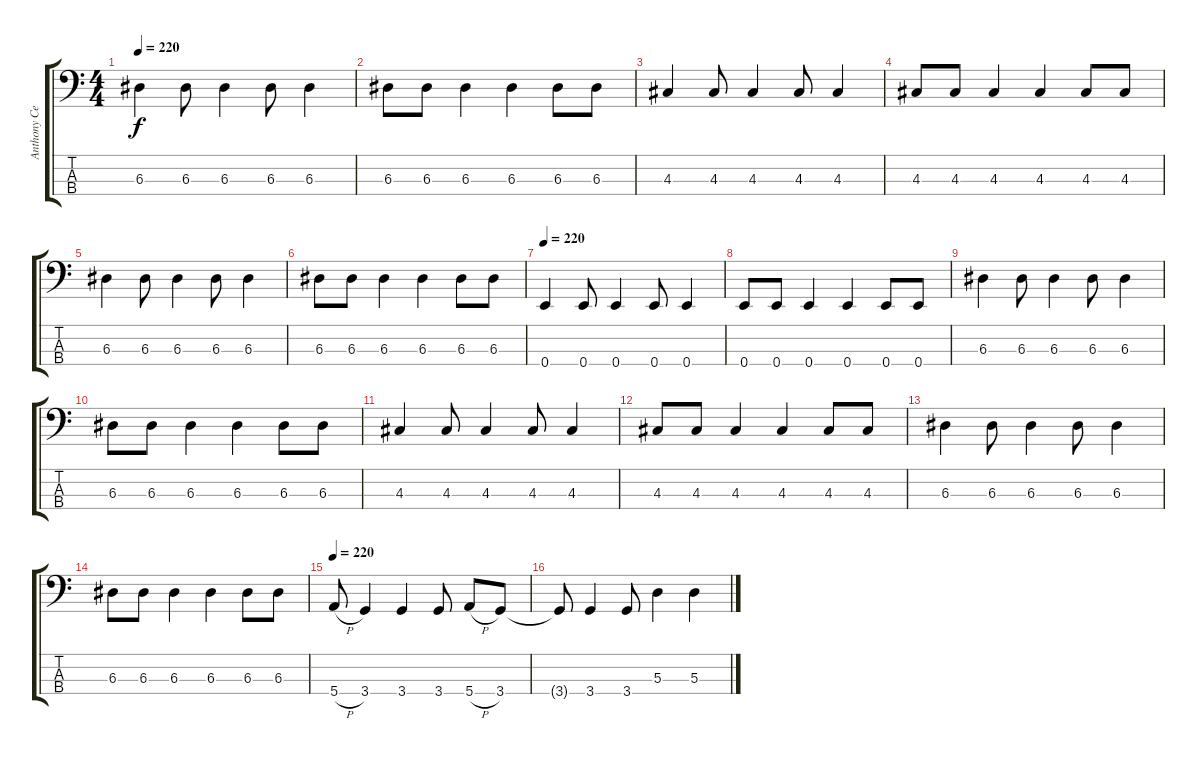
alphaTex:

\track ("Anthony Celestino" "Anthony Ce") {instrument electricbassfinger}
\staff {score tabs}
\tuning (G2 D2 A1 E1) {hide}
\ts (4 4)
\tempo 220
\clef f4
\ks c
6.3.4{dy f} 6.3.8 6.3.4 6.3.8 6.3.4 |
6.3.8 6.3.8 6.3.4 6.3.4 6.3.8 6.3.8 |
4.3.4 4.3.8 4.3.4 4.3.8 4.3.4 |
4.3.8 4.3.8 4.3.4 4.3.4 4.3.8 4.3.8 |
6.3.4 6.3.8 6.3.4 6.3.8 6.3.4 |
6.3.8 6.3.8 6.3.4 6.3.4 6.3.8 6.3.8 |
\tempo 220
0.4.4 0.4.8 0.4.4 0.4.8 0.4.4 |
0.4.8 0.4.8 0.4.4 0.4.4 0.4.8 0.4.8 |
6.3.4 6.3.8 6.3.4 6.3.8 6.3.4 |
6.3.8 6.3.8 6.3.4 6.3.4 6.3.8 6.3.8 |
4.3.4 4.3.8 4.3.4 4.3.8 4.3.4 |
4.3.8 4.3.8 4.3.4 4.3.4 4.3.8 4.3.8 |
6.3.4 6.3.8 6.3.4 6.3.8 6.3.4 |
6.3.8 6.3.8 6.3.4 6.3.4 6.3.8 6.3.8 |
\tempo 220
5.4{h}.8 3.4.4 3.4.4 3.4.8 5.4{h}.8 3.4.8 |
3.4{t}.8 3.4.4 3.4.8 5.3.4 5.3.4
